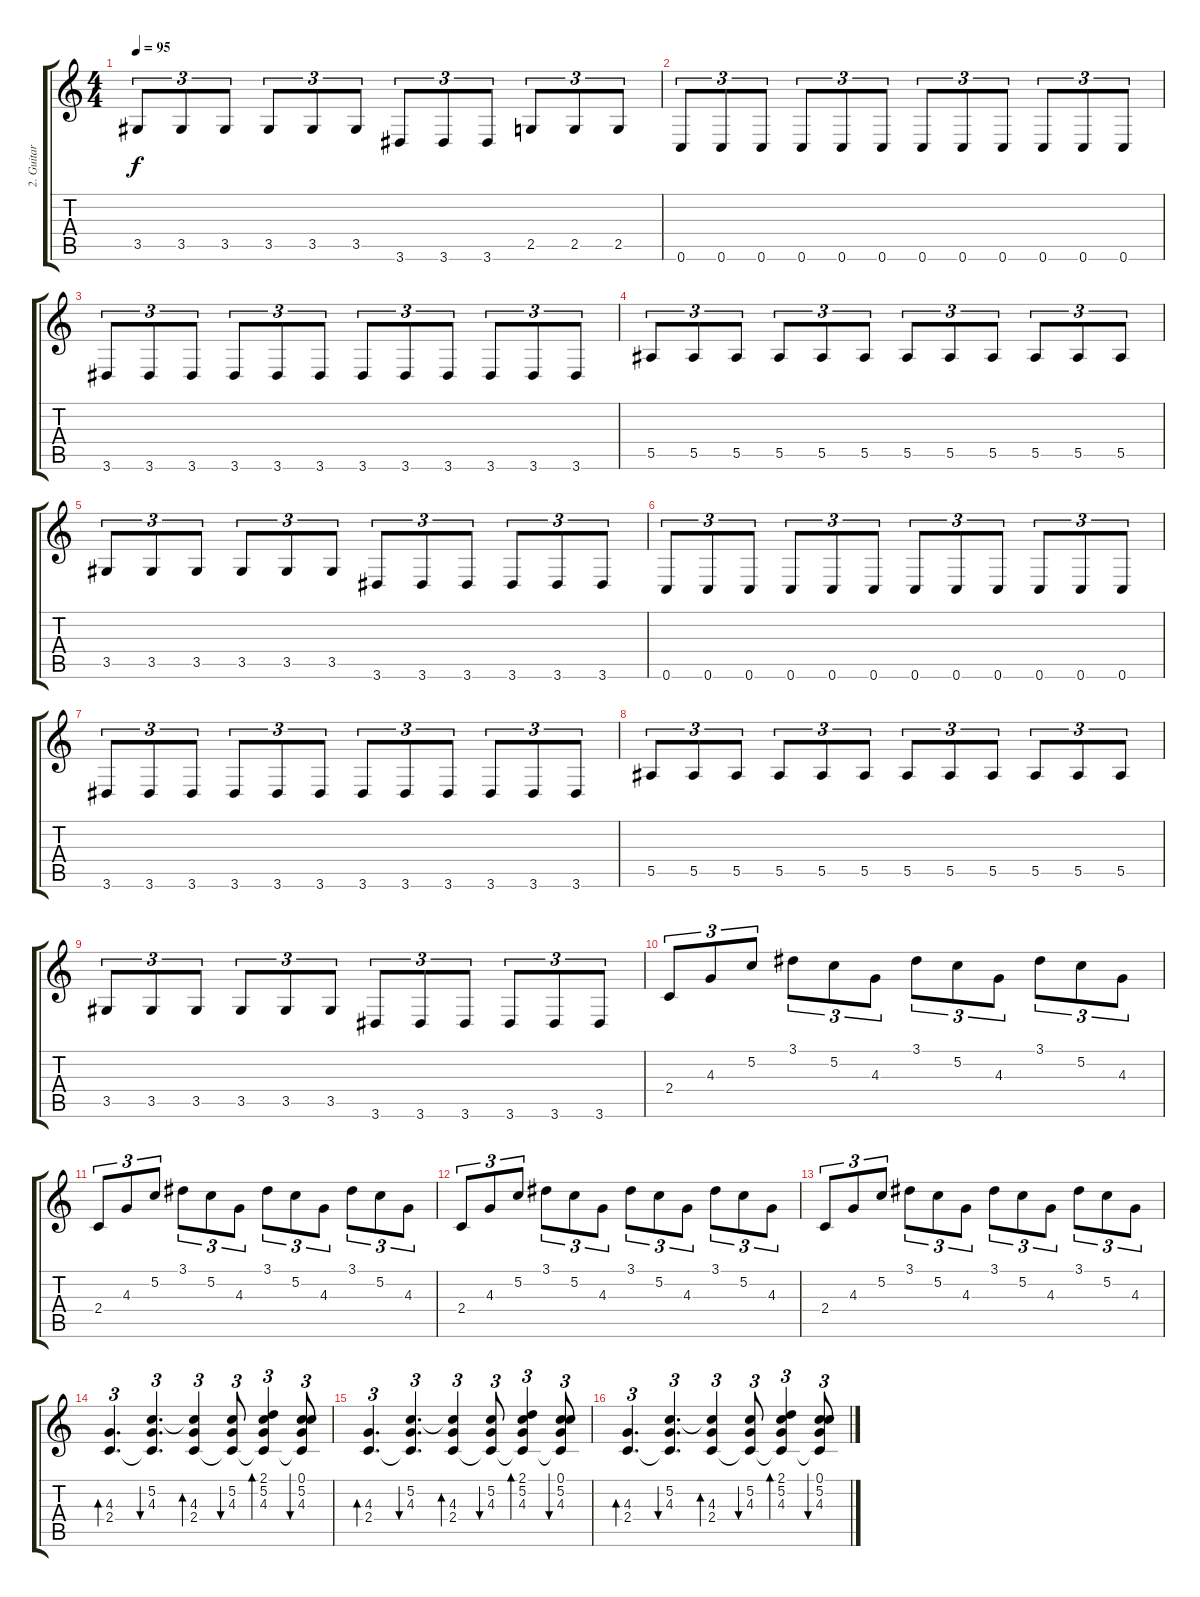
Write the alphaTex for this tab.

\track ("2. Guitar" "2. Guitar") {instrument electricguitarclean}
\staff {score tabs}
\tuning (C4 G3 Eb3 Bb2 F2 C2) {hide}
\ts (4 4)
\tempo 95
\clef g2
\ks c
3.5.8{tu (3 2) dy f} 3.5.8{tu (3 2)} 3.5.8{tu (3 2)} 3.5.8{tu (3 2)} 3.5.8{tu (3 2)} 3.5.8{tu (3 2)} 3.6.8{tu (3 2)} 3.6.8{tu (3 2)} 3.6.8{tu (3 2)} 2.5.8{tu (3 2)} 2.5.8{tu (3 2)} 2.5.8{tu (3 2)} |
0.6.8{tu (3 2) instrument distortionguitar} 0.6.8{tu (3 2)} 0.6.8{tu (3 2)} 0.6.8{tu (3 2)} 0.6.8{tu (3 2)} 0.6.8{tu (3 2)} 0.6.8{tu (3 2)} 0.6.8{tu (3 2)} 0.6.8{tu (3 2)} 0.6.8{tu (3 2)} 0.6.8{tu (3 2)} 0.6.8{tu (3 2)} |
3.6.8{tu (3 2)} 3.6.8{tu (3 2)} 3.6.8{tu (3 2)} 3.6.8{tu (3 2)} 3.6.8{tu (3 2)} 3.6.8{tu (3 2)} 3.6.8{tu (3 2)} 3.6.8{tu (3 2)} 3.6.8{tu (3 2)} 3.6.8{tu (3 2)} 3.6.8{tu (3 2)} 3.6.8{tu (3 2)} |
5.5.8{tu (3 2)} 5.5.8{tu (3 2)} 5.5.8{tu (3 2)} 5.5.8{tu (3 2)} 5.5.8{tu (3 2)} 5.5.8{tu (3 2)} 5.5.8{tu (3 2)} 5.5.8{tu (3 2)} 5.5.8{tu (3 2)} 5.5.8{tu (3 2)} 5.5.8{tu (3 2)} 5.5.8{tu (3 2)} |
3.5.8{tu (3 2)} 3.5.8{tu (3 2)} 3.5.8{tu (3 2)} 3.5.8{tu (3 2)} 3.5.8{tu (3 2)} 3.5.8{tu (3 2)} 3.6.8{tu (3 2)} 3.6.8{tu (3 2)} 3.6.8{tu (3 2)} 3.6.8{tu (3 2)} 3.6.8{tu (3 2)} 3.6.8{tu (3 2)} |
0.6.8{tu (3 2) instrument distortionguitar} 0.6.8{tu (3 2)} 0.6.8{tu (3 2)} 0.6.8{tu (3 2)} 0.6.8{tu (3 2)} 0.6.8{tu (3 2)} 0.6.8{tu (3 2)} 0.6.8{tu (3 2)} 0.6.8{tu (3 2)} 0.6.8{tu (3 2)} 0.6.8{tu (3 2)} 0.6.8{tu (3 2)} |
3.6.8{tu (3 2)} 3.6.8{tu (3 2)} 3.6.8{tu (3 2)} 3.6.8{tu (3 2)} 3.6.8{tu (3 2)} 3.6.8{tu (3 2)} 3.6.8{tu (3 2)} 3.6.8{tu (3 2)} 3.6.8{tu (3 2)} 3.6.8{tu (3 2)} 3.6.8{tu (3 2)} 3.6.8{tu (3 2)} |
5.5.8{tu (3 2)} 5.5.8{tu (3 2)} 5.5.8{tu (3 2)} 5.5.8{tu (3 2)} 5.5.8{tu (3 2)} 5.5.8{tu (3 2)} 5.5.8{tu (3 2)} 5.5.8{tu (3 2)} 5.5.8{tu (3 2)} 5.5.8{tu (3 2)} 5.5.8{tu (3 2)} 5.5.8{tu (3 2)} |
3.5.8{tu (3 2)} 3.5.8{tu (3 2)} 3.5.8{tu (3 2)} 3.5.8{tu (3 2)} 3.5.8{tu (3 2)} 3.5.8{tu (3 2)} 3.6.8{tu (3 2)} 3.6.8{tu (3 2)} 3.6.8{tu (3 2)} 3.6.8{tu (3 2)} 3.6.8{tu (3 2)} 3.6.8{tu (3 2)} |
2.4.8{tu (3 2) volume 9 instrument electricguitarclean} 4.3.8{tu (3 2)} 5.2.8{tu (3 2)} 3.1.8{tu (3 2)} 5.2.8{tu (3 2)} 4.3.8{tu (3 2)} 3.1.8{tu (3 2)} 5.2.8{tu (3 2)} 4.3.8{tu (3 2)} 3.1.8{tu (3 2)} 5.2.8{tu (3 2)} 4.3.8{tu (3 2)} |
2.4.8{tu (3 2)} 4.3.8{tu (3 2)} 5.2.8{tu (3 2)} 3.1.8{tu (3 2)} 5.2.8{tu (3 2)} 4.3.8{tu (3 2)} 3.1.8{tu (3 2)} 5.2.8{tu (3 2)} 4.3.8{tu (3 2)} 3.1.8{tu (3 2)} 5.2.8{tu (3 2)} 4.3.8{tu (3 2)} |
2.4.8{tu (3 2)} 4.3.8{tu (3 2)} 5.2.8{tu (3 2)} 3.1.8{tu (3 2)} 5.2.8{tu (3 2)} 4.3.8{tu (3 2)} 3.1.8{tu (3 2)} 5.2.8{tu (3 2)} 4.3.8{tu (3 2)} 3.1.8{tu (3 2)} 5.2.8{tu (3 2)} 4.3.8{tu (3 2)} |
2.4.8{tu (3 2)} 4.3.8{tu (3 2)} 5.2.8{tu (3 2)} 3.1.8{tu (3 2)} 5.2.8{tu (3 2)} 4.3.8{tu (3 2)} 3.1.8{tu (3 2)} 5.2.8{tu (3 2)} 4.3.8{tu (3 2)} 3.1.8{tu (3 2)} 5.2.8{tu (3 2)} 4.3.8{tu (3 2)} |
(4.3 2.4).4{d tu (3 2) bd 120 volume 9 instrument electricguitarclean} (5.2 4.3 2.4{t}).4{d tu (3 2) bu 120} (5.2{t} 4.3 2.4).4{tu (3 2) bd 120} (5.2 4.3 2.4{t}).8{tu (3 2) bu 120} (2.1 5.2 4.3 2.4{t}).4{tu (3 2) bd 120} (0.1 5.2 4.3 2.4{t}).8{tu (3 2) bu 120} |
(4.3 2.4).4{d tu (3 2) bd 120} (5.2 4.3 2.4{t}).4{d tu (3 2) bu 120} (5.2{t} 4.3 2.4).4{tu (3 2) bd 120} (5.2 4.3 2.4{t}).8{tu (3 2) bu 120} (2.1 5.2 4.3 2.4{t}).4{tu (3 2) bd 120} (0.1 5.2 4.3 2.4{t}).8{tu (3 2) bu 120} |
(4.3 2.4).4{d tu (3 2) bd 120} (5.2 4.3 2.4{t}).4{d tu (3 2) bu 120} (5.2{t} 4.3 2.4).4{tu (3 2) bd 120} (5.2 4.3 2.4{t}).8{tu (3 2) bu 120} (2.1 5.2 4.3 2.4{t}).4{tu (3 2) bd 120} (0.1 5.2 4.3 2.4{t}).8{tu (3 2) bu 120}
